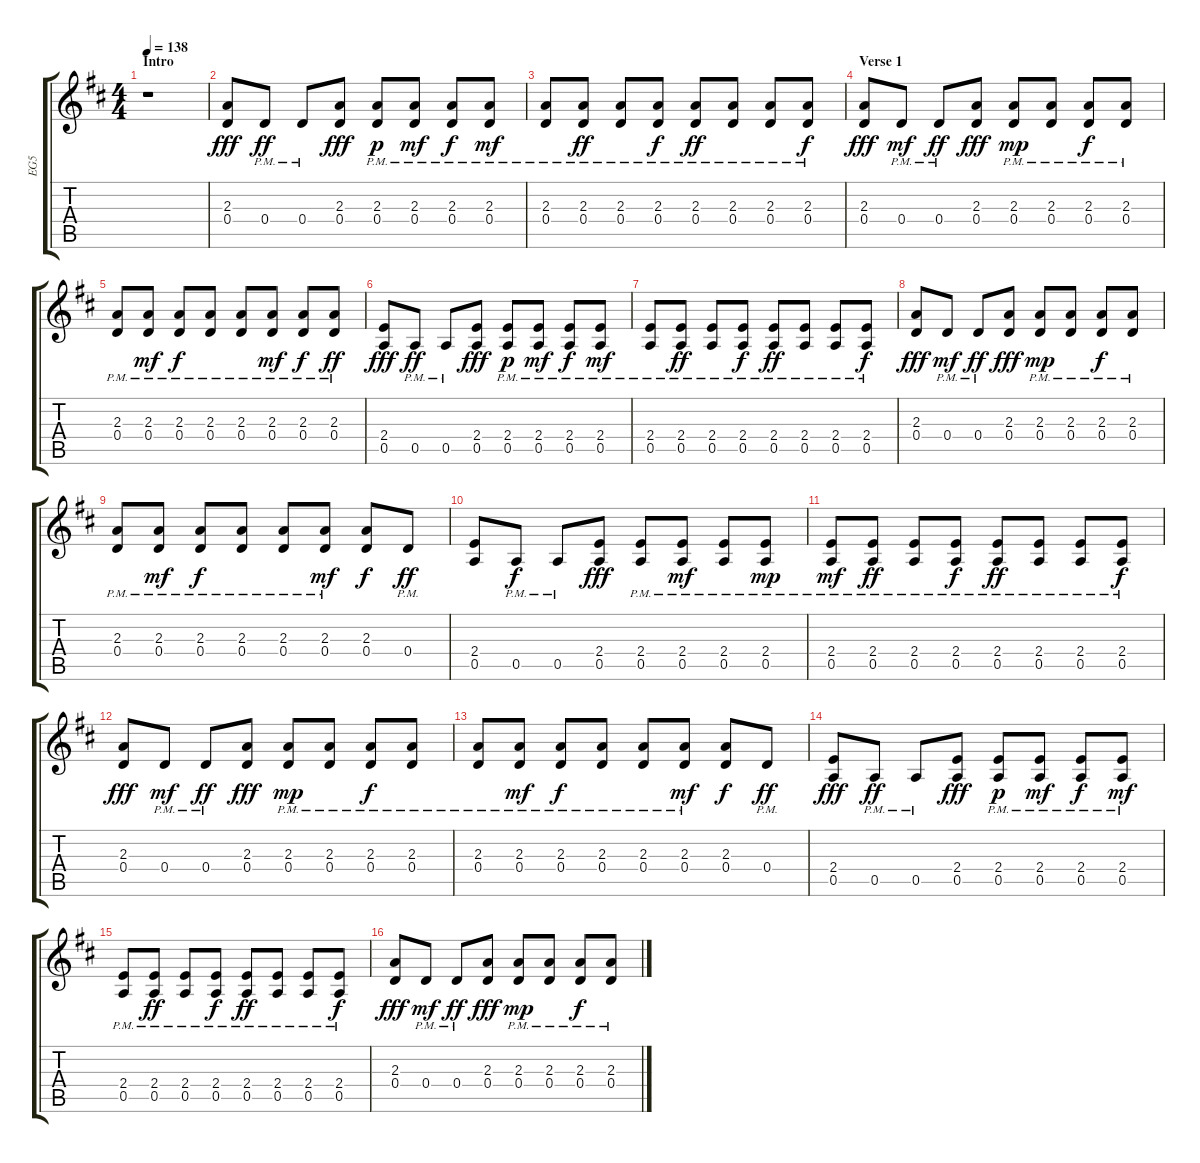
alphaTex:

\track ("EG5" "EG5") {instrument electricguitarmuted}
\staff {score tabs}
\tuning (E4 B3 G3 D3 A2 E2) {hide}
\ts (4 4)
\section ("" "Intro")
\tempo 138
\clef g2
\ks d
r.1{dy fff instrument electricguitarmuted} |
(2.3 0.4).8 0.4{pm}.8{dy ff} 0.4{pm}.8 (2.3 0.4).8{dy fff} (2.3{pm} 0.4{pm}).8{dy p} (2.3{pm} 0.4{pm}).8{dy mf} (2.3{pm} 0.4{pm}).8{dy f} (2.3{pm} 0.4{pm}).8{dy mf} |
(2.3{pm} 0.4{pm}).8 (2.3{pm} 0.4{pm}).8{dy ff} (2.3{pm} 0.4{pm}).8 (2.3{pm} 0.4{pm}).8{dy f} (2.3{pm} 0.4{pm}).8{dy ff} (2.3{pm} 0.4{pm}).8 (2.3{pm} 0.4{pm}).8 (2.3{pm} 0.4{pm}).8{dy f} |
\section ("" "Verse 1")
(2.3 0.4).8{dy fff} 0.4{pm}.8{dy mf} 0.4{pm}.8{dy ff} (2.3 0.4).8{dy fff} (2.3{pm} 0.4{pm}).8{dy mp} (2.3{pm} 0.4{pm}).8 (2.3{pm} 0.4{pm}).8{dy f} (2.3{pm} 0.4{pm}).8 |
(2.3{pm} 0.4{pm}).8 (2.3{pm} 0.4{pm}).8{dy mf} (2.3{pm} 0.4{pm}).8{dy f} (2.3{pm} 0.4{pm}).8 (2.3{pm} 0.4{pm}).8 (2.3{pm} 0.4{pm}).8{dy mf} (2.3{pm} 0.4{pm}).8{dy f} (2.3{pm} 0.4{pm}).8{dy ff} |
(2.4 0.5).8{dy fff} 0.5{pm}.8{dy ff} 0.5{pm}.8 (2.4 0.5).8{dy fff} (2.4{pm} 0.5{pm}).8{dy p} (2.4{pm} 0.5{pm}).8{dy mf} (2.4{pm} 0.5{pm}).8{dy f} (2.4{pm} 0.5{pm}).8{dy mf} |
(2.4{pm} 0.5{pm}).8 (2.4{pm} 0.5{pm}).8{dy ff} (2.4{pm} 0.5{pm}).8 (2.4{pm} 0.5{pm}).8{dy f} (2.4{pm} 0.5{pm}).8{dy ff} (2.4{pm} 0.5{pm}).8 (2.4{pm} 0.5{pm}).8 (2.4{pm} 0.5{pm}).8{dy f} |
(2.3 0.4).8{dy fff} 0.4{pm}.8{dy mf} 0.4{pm}.8{dy ff} (2.3 0.4).8{dy fff} (2.3{pm} 0.4{pm}).8{dy mp} (2.3{pm} 0.4{pm}).8 (2.3{pm} 0.4{pm}).8{dy f} (2.3{pm} 0.4{pm}).8 |
(2.3{pm} 0.4{pm}).8 (2.3{pm} 0.4{pm}).8{dy mf} (2.3{pm} 0.4{pm}).8{dy f} (2.3{pm} 0.4{pm}).8 (2.3{pm} 0.4{pm}).8 (2.3{pm} 0.4{pm}).8{dy mf} (2.3 0.4).8{dy f} 0.4{pm}.8{dy ff} |
(2.4 0.5).8 0.5{pm}.8{dy f} 0.5{pm}.8 (2.4 0.5).8{dy fff} (2.4{pm} 0.5{pm}).8 (2.4{pm} 0.5{pm}).8{dy mf} (2.4{pm} 0.5{pm}).8 (2.4{pm} 0.5{pm}).8{dy mp} |
(2.4{pm} 0.5{pm}).8{dy mf} (2.4{pm} 0.5{pm}).8{dy ff} (2.4{pm} 0.5{pm}).8 (2.4{pm} 0.5{pm}).8{dy f} (2.4{pm} 0.5{pm}).8{dy ff} (2.4{pm} 0.5{pm}).8 (2.4{pm} 0.5{pm}).8 (2.4{pm} 0.5{pm}).8{dy f} |
(2.3 0.4).8{dy fff} 0.4{pm}.8{dy mf} 0.4{pm}.8{dy ff} (2.3 0.4).8{dy fff} (2.3{pm} 0.4{pm}).8{dy mp} (2.3{pm} 0.4{pm}).8 (2.3{pm} 0.4{pm}).8{dy f} (2.3{pm} 0.4{pm}).8 |
(2.3{pm} 0.4{pm}).8 (2.3{pm} 0.4{pm}).8{dy mf} (2.3{pm} 0.4{pm}).8{dy f} (2.3{pm} 0.4{pm}).8 (2.3{pm} 0.4{pm}).8 (2.3{pm} 0.4{pm}).8{dy mf} (2.3 0.4).8{dy f} 0.4{pm}.8{dy ff} |
(2.4 0.5).8{dy fff} 0.5{pm}.8{dy ff} 0.5{pm}.8 (2.4 0.5).8{dy fff} (2.4{pm} 0.5{pm}).8{dy p} (2.4{pm} 0.5{pm}).8{dy mf} (2.4{pm} 0.5{pm}).8{dy f} (2.4{pm} 0.5{pm}).8{dy mf} |
(2.4{pm} 0.5{pm}).8 (2.4{pm} 0.5{pm}).8{dy ff} (2.4{pm} 0.5{pm}).8 (2.4{pm} 0.5{pm}).8{dy f} (2.4{pm} 0.5{pm}).8{dy ff} (2.4{pm} 0.5{pm}).8 (2.4{pm} 0.5{pm}).8 (2.4{pm} 0.5{pm}).8{dy f} |
(2.3 0.4).8{dy fff} 0.4{pm}.8{dy mf} 0.4{pm}.8{dy ff} (2.3 0.4).8{dy fff} (2.3{pm} 0.4{pm}).8{dy mp} (2.3{pm} 0.4{pm}).8 (2.3{pm} 0.4{pm}).8{dy f} (2.3{pm} 0.4{pm}).8
